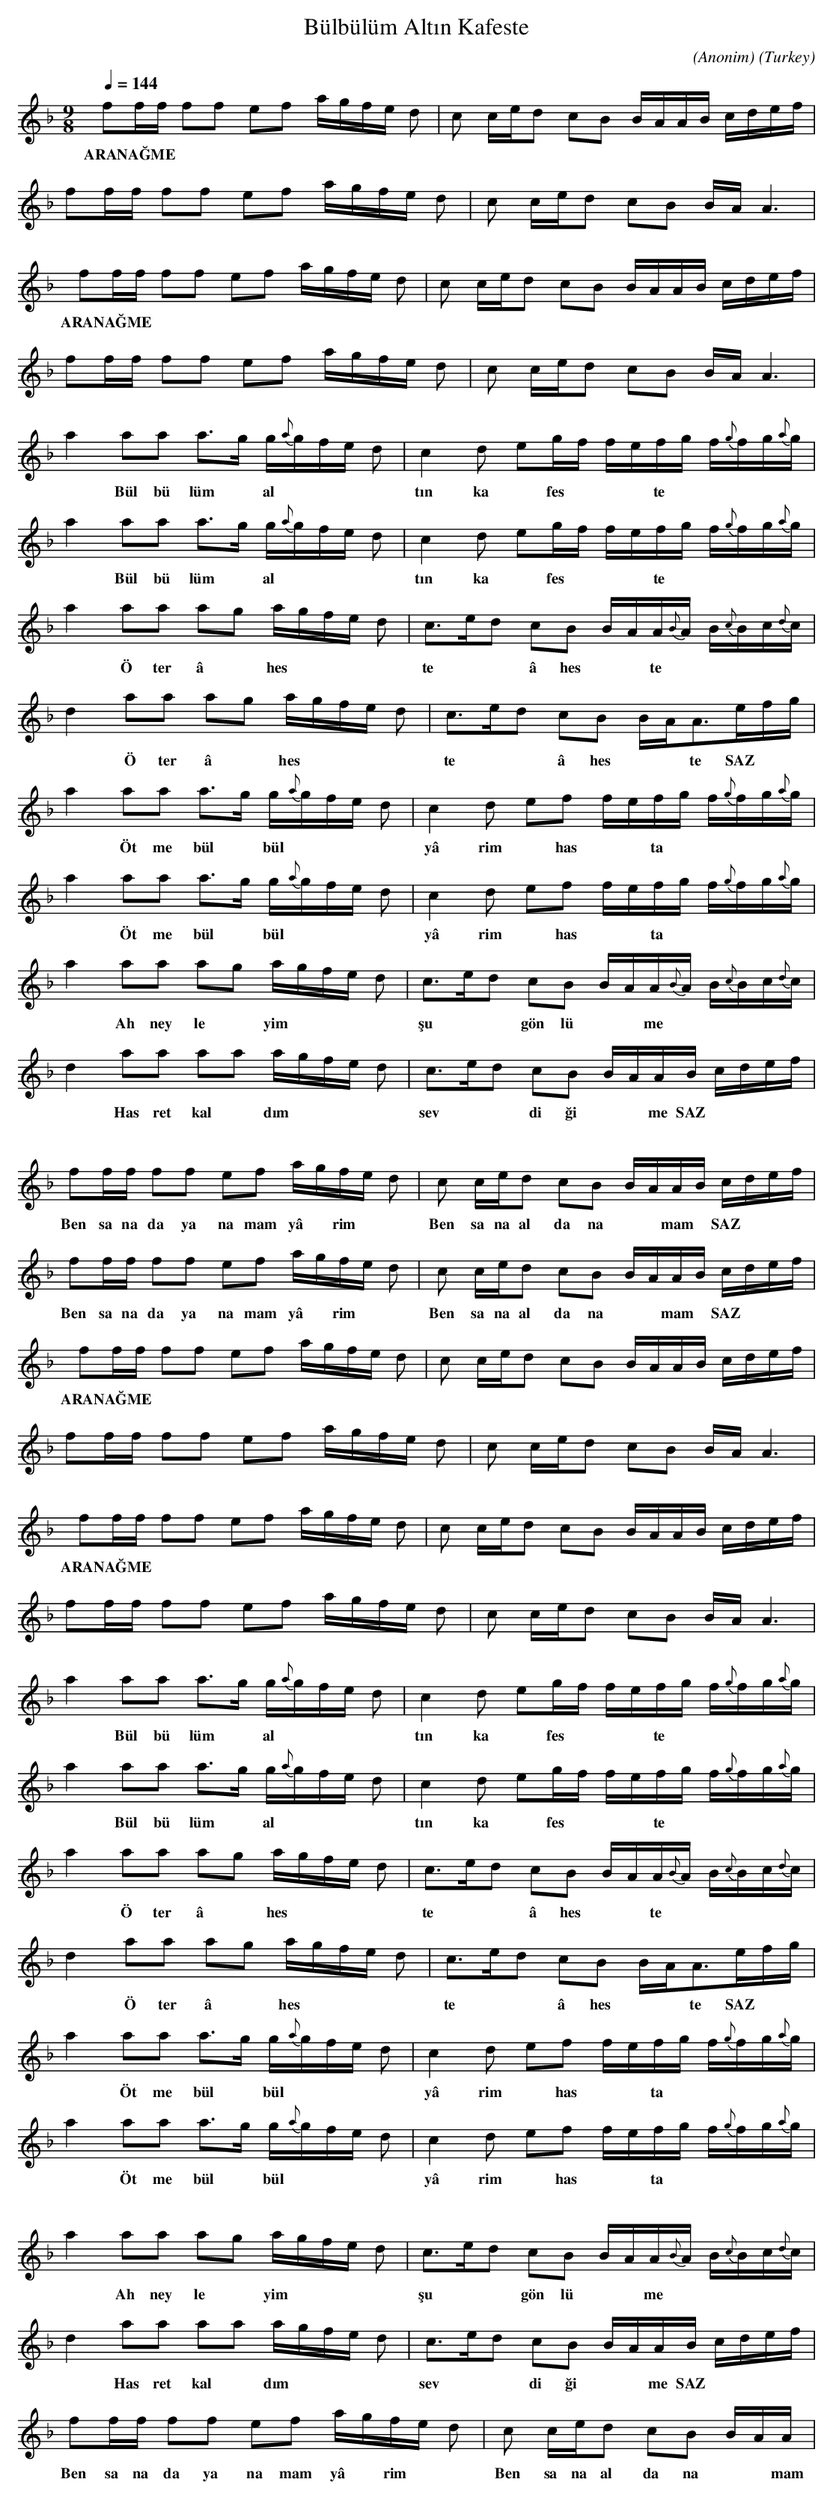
X:1
T: Bülbülüm Altın Kafeste
C: (Anonim)
O: Turkey
M: 9/8
L: 1/16
K: C _B
Q: 1/4=144
f2ff f2f2 e2f2 agfe d2 | c2 ced2 c2B2 BAAB cdef  |
w:  ARANAĞME  |   |
f2ff f2f2 e2f2 agfe d2 | c2 ced2 c2B2 BAA6  |
w:   |   |
f2ff f2f2 e2f2 agfe d2 | c2 ced2 c2B2 BAAB cdef  |
w:  ARANAĞME  |   |
f2ff f2f2 e2f2 agfe d2 | c2 ced2 c2B2 BAA6  |
w:   |   |
a4 a2a2 a3g g{a}gfe d2 | c4d2 e2gf fefg f{g}fg{a}g  |
w:  *  Bül bü lüm  *  al  |  tın  ka *  fes *  *  *  te    |
a4 a2a2 a3g g{a}gfe d2 | c4d2 e2gf fefg f{g}fg{a}g  |
w:  *  Bül bü lüm  *  al  |  tın  ka *  fes *  *  *  te    |
a4 a2a2 a2g2 agfe d2 | c3ed2 c2B2 BAA{B}A B{c}Bc{d}c  |
w:  *  Ö ter  â *  hes  |  te  *  *  â hes *  *  te    |
d4 a2a2 a2g2 agfe d2 | c3ed2 c2B2 BAA3efg  |
w:  *  Ö ter  â *  hes  |  te  *  *  â hes *  *  te   SAZ  |
a4 a2a2 a3g g{a}gfe d2 | c4d2 e2f2 fefg f{g}fg{a}g  |
w:  *  Öt me  bül *  bül   |  yâ rim  *  has *  *  ta    |
a4 a2a2 a3g g{a}gfe d2 | c4d2 e2f2 fefg f{g}fg{a}g  |
w:  *  Öt me  bül *  bül   |  yâ rim  *  has *  *  ta    |
a4 a2a2 a2g2 agfe d2 | c3ed2 c2B2 BAA{B}A B{c}Bc{d}c  |
w:  *  Ah  ney le *  yim   |  şu  *  *  gön lü *  *  me    |
d4 a2a2 a2a2 agfe d2 | c3ed2 c2B2 BAAB cdef  |
w:  *  Has ret  kal *  dım   |  sev *  *  di ği *  *  me   SAZ  |
f2ff f2f2 e2f2 agfe d2 | c2 ced2 c2B2 BAAB cdef  |
w:  Ben  sa na  da ya na mam  yâ *  rim    |  Ben  sa na  al da na *  *  mam   *  SAZ  |
f2ff f2f2 e2f2 agfe d2 | c2 ced2 c2B2 BAAB cdef  |
w:  Ben  sa na  da ya na mam  yâ *  rim    |  Ben  sa na  al da na *  *  mam   *  SAZ  |
f2ff f2f2 e2f2 agfe d2 | c2 ced2 c2B2 BAAB cdef  |
w:  ARANAĞME  |   |
f2ff f2f2 e2f2 agfe d2 | c2 ced2 c2B2 BAA6  |
w:   |   |
f2ff f2f2 e2f2 agfe d2 | c2 ced2 c2B2 BAAB cdef  |
w:  ARANAĞME  |   |
f2ff f2f2 e2f2 agfe d2 | c2 ced2 c2B2 BAA6  |
w:   |   |
a4 a2a2 a3g g{a}gfe d2 | c4d2 e2gf fefg f{g}fg{a}g  |
w:  *  Bül bü lüm  *  al  |  tın  ka *  fes *  *  *  te    |
a4 a2a2 a3g g{a}gfe d2 | c4d2 e2gf fefg f{g}fg{a}g  |
w:  *  Bül bü lüm  *  al  |  tın  ka *  fes *  *  *  te    |
a4 a2a2 a2g2 agfe d2 | c3ed2 c2B2 BAA{B}A B{c}Bc{d}c  |
w:  *  Ö ter  â *  hes  |  te  *  *  â hes *  *  te    |
d4 a2a2 a2g2 agfe d2 | c3ed2 c2B2 BAA3efg  |
w:  *  Ö ter  â *  hes  |  te  *  *  â hes *  *  te   SAZ  |
a4 a2a2 a3g g{a}gfe d2 | c4d2 e2f2 fefg f{g}fg{a}g  |
w:  *  Öt me  bül *  bül   |  yâ rim  *  has *  *  ta    |
a4 a2a2 a3g g{a}gfe d2 | c4d2 e2f2 fefg f{g}fg{a}g  |
w:  *  Öt me  bül *  bül   |  yâ rim  *  has *  *  ta    |
a4 a2a2 a2g2 agfe d2 | c3ed2 c2B2 BAA{B}A B{c}Bc{d}c  |
w:  *  Ah  ney le *  yim   |  şu  *  *  gön lü *  *  me    |
d4 a2a2 a2a2 agfe d2 | c3ed2 c2B2 BAAB cdef  |
w:  *  Has ret  kal *  dım   |  sev *  *  di ği *  *  me   SAZ  |
f2ff f2f2 e2f2 agfe d2 | c2 ced2 c2B2 BAA|
w:  Ben  sa na  da ya na mam  yâ *  rim    |  Ben  sa na  al da na *  *  mam    |
